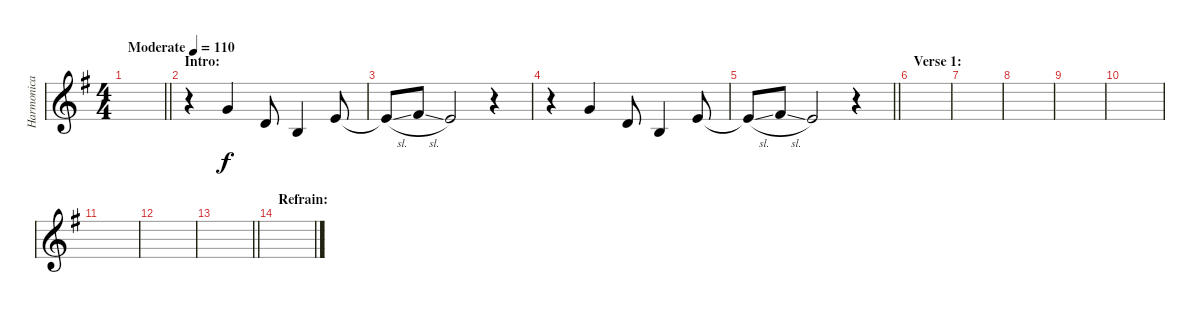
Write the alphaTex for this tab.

\track ("Harmonica (Billie Joe)" "Harmonica ") {instrument harmonica}
\staff {score}
\tuning (E4 B3 G3 D3 A2 E2) {hide}
\ts (4 4)
\tempo (110 "Moderate")
\clef g2
\barLineRight lightlight
\ks g
|
\section ("" "Intro:")
r.4 3.1.4 3.2.8 0.2.4 0.1.8 |
0.1{sl t}.8 2.1{sl}.8 0.1.2 r.4 |
r.4 3.1.4 3.2.8 0.2.4 0.1.8 |
\barLineRight lightlight
0.1{sl t}.8 2.1{sl}.8 0.1.2 r.4 |
\section ("" "Verse 1:")
|
|
|
|
|
|
|
\barLineRight lightlight
|
\section ("" "Refrain:")
